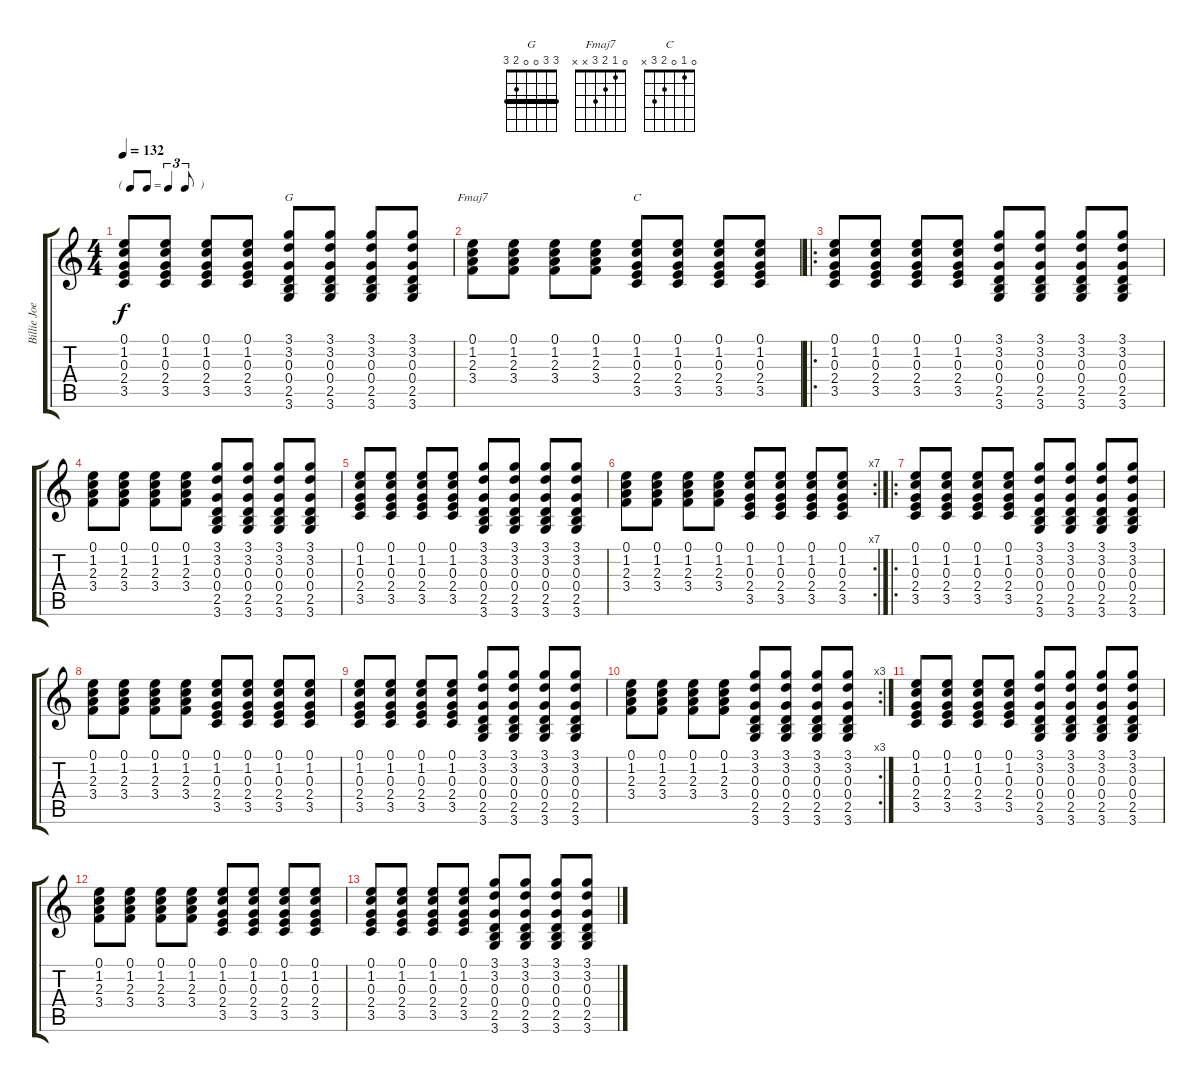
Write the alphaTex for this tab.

\track ("Billie Joe(Guitar)" "Billie Joe") {instrument overdrivenguitar}
\staff {score tabs}
\tuning (E4 B3 G3 D3 A2 E2) {hide}
\chord ("G" 3 3 0 0 2 3) {barre 3}
\chord ("Fmaj7" 0 1 2 3 x x)
\chord ("C" 0 1 0 2 3 x)
\ts (4 4)
\tf triplet8th
\tempo 132
\clef g2
\ks c
(0.1 1.2 0.3 2.4 3.5).8{dy f} (0.1 1.2 0.3 2.4 3.5).8 (0.1 1.2 0.3 2.4 3.5).8 (0.1 1.2 0.3 2.4 3.5).8 (3.1 3.2 0.3 0.4 2.5 3.6).8{ch "G"} (3.1 3.2 0.3 0.4 2.5 3.6).8 (3.1 3.2 0.3 0.4 2.5 3.6).8 (3.1 3.2 0.3 0.4 2.5 3.6).8 |
(0.1 1.2 2.3 3.4).8{ch "Fmaj7"} (0.1 1.2 2.3 3.4).8 (0.1 1.2 2.3 3.4).8 (0.1 1.2 2.3 3.4).8 (0.1 1.2 0.3 2.4 3.5).8{ch "C"} (0.1 1.2 0.3 2.4 3.5).8 (0.1 1.2 0.3 2.4 3.5).8 (0.1 1.2 0.3 2.4 3.5).8 |
\ro
(0.1 1.2 0.3 2.4 3.5).8 (0.1 1.2 0.3 2.4 3.5).8 (0.1 1.2 0.3 2.4 3.5).8 (0.1 1.2 0.3 2.4 3.5).8 (3.1 3.2 0.3 0.4 2.5 3.6).8 (3.1 3.2 0.3 0.4 2.5 3.6).8 (3.1 3.2 0.3 0.4 2.5 3.6).8 (3.1 3.2 0.3 0.4 2.5 3.6).8 |
(0.1 1.2 2.3 3.4).8 (0.1 1.2 2.3 3.4).8 (0.1 1.2 2.3 3.4).8 (0.1 1.2 2.3 3.4).8 (3.1 3.2 0.3 0.4 2.5 3.6).8 (3.1 3.2 0.3 0.4 2.5 3.6).8 (3.1 3.2 0.3 0.4 2.5 3.6).8 (3.1 3.2 0.3 0.4 2.5 3.6).8 |
(0.1 1.2 0.3 2.4 3.5).8 (0.1 1.2 0.3 2.4 3.5).8 (0.1 1.2 0.3 2.4 3.5).8 (0.1 1.2 0.3 2.4 3.5).8 (3.1 3.2 0.3 0.4 2.5 3.6).8 (3.1 3.2 0.3 0.4 2.5 3.6).8 (3.1 3.2 0.3 0.4 2.5 3.6).8 (3.1 3.2 0.3 0.4 2.5 3.6).8 |
\rc 7
(0.1 1.2 2.3 3.4).8 (0.1 1.2 2.3 3.4).8 (0.1 1.2 2.3 3.4).8 (0.1 1.2 2.3 3.4).8 (0.1 1.2 0.3 2.4 3.5).8 (0.1 1.2 0.3 2.4 3.5).8 (0.1 1.2 0.3 2.4 3.5).8 (0.1 1.2 0.3 2.4 3.5).8 |
\ro
(0.1 1.2 0.3 2.4 3.5).8 (0.1 1.2 0.3 2.4 3.5).8 (0.1 1.2 0.3 2.4 3.5).8 (0.1 1.2 0.3 2.4 3.5).8 (3.1 3.2 0.3 0.4 2.5 3.6).8 (3.1 3.2 0.3 0.4 2.5 3.6).8 (3.1 3.2 0.3 0.4 2.5 3.6).8 (3.1 3.2 0.3 0.4 2.5 3.6).8 |
(0.1 1.2 2.3 3.4).8 (0.1 1.2 2.3 3.4).8 (0.1 1.2 2.3 3.4).8 (0.1 1.2 2.3 3.4).8 (0.1 1.2 0.3 2.4 3.5).8 (0.1 1.2 0.3 2.4 3.5).8 (0.1 1.2 0.3 2.4 3.5).8 (0.1 1.2 0.3 2.4 3.5).8 |
(0.1 1.2 0.3 2.4 3.5).8 (0.1 1.2 0.3 2.4 3.5).8 (0.1 1.2 0.3 2.4 3.5).8 (0.1 1.2 0.3 2.4 3.5).8 (3.1 3.2 0.3 0.4 2.5 3.6).8 (3.1 3.2 0.3 0.4 2.5 3.6).8 (3.1 3.2 0.3 0.4 2.5 3.6).8 (3.1 3.2 0.3 0.4 2.5 3.6).8 |
\rc 3
(0.1 1.2 2.3 3.4).8 (0.1 1.2 2.3 3.4).8 (0.1 1.2 2.3 3.4).8 (0.1 1.2 2.3 3.4).8 (3.1 3.2 0.3 0.4 2.5 3.6).8 (3.1 3.2 0.3 0.4 2.5 3.6).8 (3.1 3.2 0.3 0.4 2.5 3.6).8 (3.1 3.2 0.3 0.4 2.5 3.6).8 |
(0.1 1.2 0.3 2.4 3.5).8 (0.1 1.2 0.3 2.4 3.5).8 (0.1 1.2 0.3 2.4 3.5).8 (0.1 1.2 0.3 2.4 3.5).8 (3.1 3.2 0.3 0.4 2.5 3.6).8 (3.1 3.2 0.3 0.4 2.5 3.6).8 (3.1 3.2 0.3 0.4 2.5 3.6).8 (3.1 3.2 0.3 0.4 2.5 3.6).8 |
(0.1 1.2 2.3 3.4).8 (0.1 1.2 2.3 3.4).8 (0.1 1.2 2.3 3.4).8 (0.1 1.2 2.3 3.4).8 (0.1 1.2 0.3 2.4 3.5).8 (0.1 1.2 0.3 2.4 3.5).8 (0.1 1.2 0.3 2.4 3.5).8 (0.1 1.2 0.3 2.4 3.5).8 |
(0.1 1.2 0.3 2.4 3.5).8 (0.1 1.2 0.3 2.4 3.5).8 (0.1 1.2 0.3 2.4 3.5).8 (0.1 1.2 0.3 2.4 3.5).8 (3.1 3.2 0.3 0.4 2.5 3.6).8 (3.1 3.2 0.3 0.4 2.5 3.6).8 (3.1 3.2 0.3 0.4 2.5 3.6).8 (3.1 3.2 0.3 0.4 2.5 3.6).8{balance 16}
